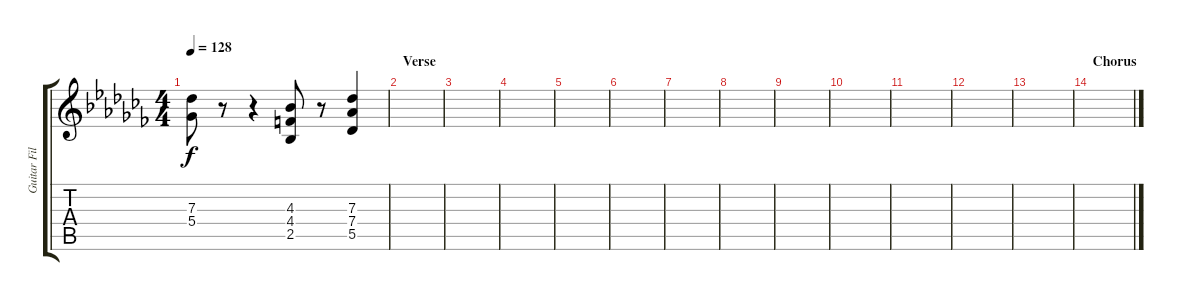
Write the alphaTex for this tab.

\track ("Guitar Fills, Solo Rythms" "Guitar Fil") {instrument distortionguitar}
\staff {score tabs}
\tuning (Eb4 Bb3 Gb3 Db3 Ab2 Eb2) {hide}
\ts (4 4)
\tempo 128
\clef g2
\ks cb
(7.3 5.4).8{dy f} r.8 r.4 (4.3 4.4 2.5).8 r.8 (7.3 7.4 5.5).4 |
\section ("" "Verse")
|
|
|
|
|
|
|
|
|
|
|
|
\section ("" "Chorus")
